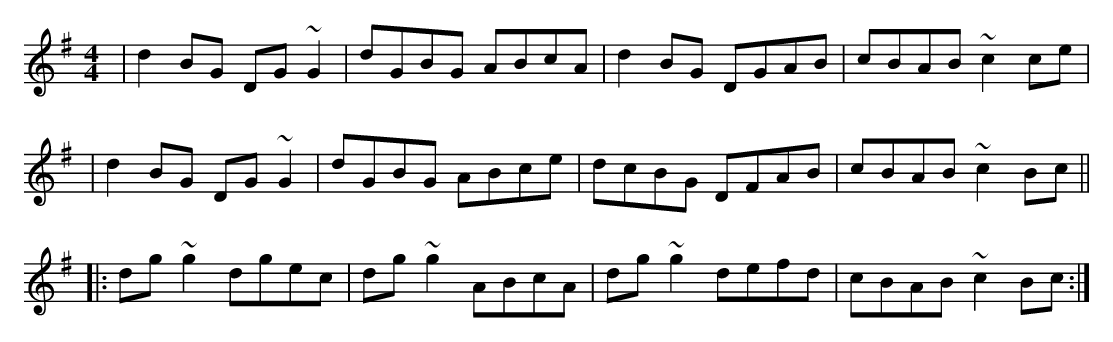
X:1
M:4/4
K:G
|d2BG DG ~G2|dGBG ABcA|d2BG DGAB| cBAB ~c2 ce|
|d2BG DG ~G2|dGBG ABce|dcBG DFAB| cBAB ~c2 Bc||
|:dg ~g2 dgec|dg ~g2 ABcA|dg ~g2 defd|cBAB ~c2 Bc:|
